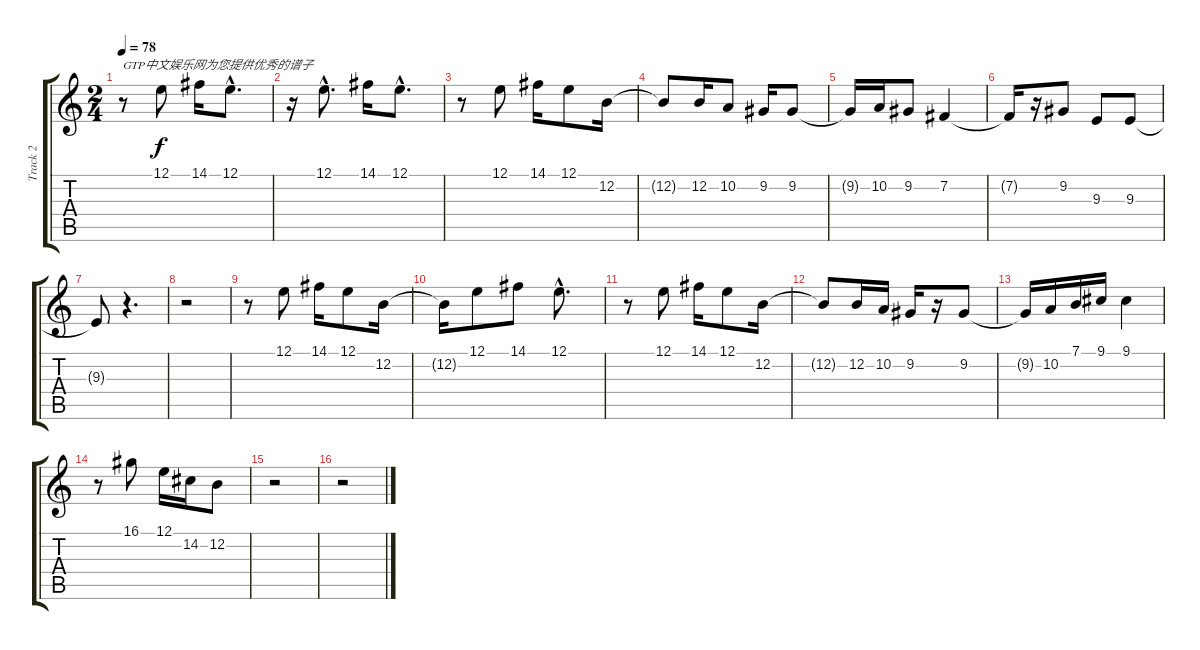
\track ("Track 2" "Track 2") {instrument lead1square}
\staff {score tabs}
\tuning (E4 B3 G3 D3 A2 E2) {hide}
\ts (2 4)
\tempo 78
\clef g2
\ks c
r.8{txt "GTP中文娱乐网为您提供优秀的谱子" dy f instrument lead1square} 12.1.8 14.1.16 12.1{hac}.8{d} |
r.16 12.1{hac}.8{d} 14.1.16 12.1{hac}.8{d} |
r.8 12.1.8 14.1.16 12.1.8 12.2.16 |
12.2{t}.8 12.2.16 10.2.8 9.2.16 9.2.8 |
9.2{t}.16 10.2.16 9.2.8 7.2.4 |
7.2{t}.16 r.16 9.2.8 9.3.8 9.3.8 |
9.3{t}.8 r.4{d} |
r.2 |
r.8 12.1.8 14.1.16 12.1.8 12.2.16 |
12.2{t}.16 12.1.8 14.1.8 12.1{hac}.8{d} |
r.8 12.1.8 14.1.16 12.1.8 12.2.16 |
12.2{t}.8 12.2.16 10.2.16 9.2.16 r.16 9.2.8 |
9.2{t}.16 10.2.16 7.1.16 9.1.16 9.1.4 |
r.8 16.1.8 12.1.16 14.2.16 12.2.8 |
r.2 |
r.2
